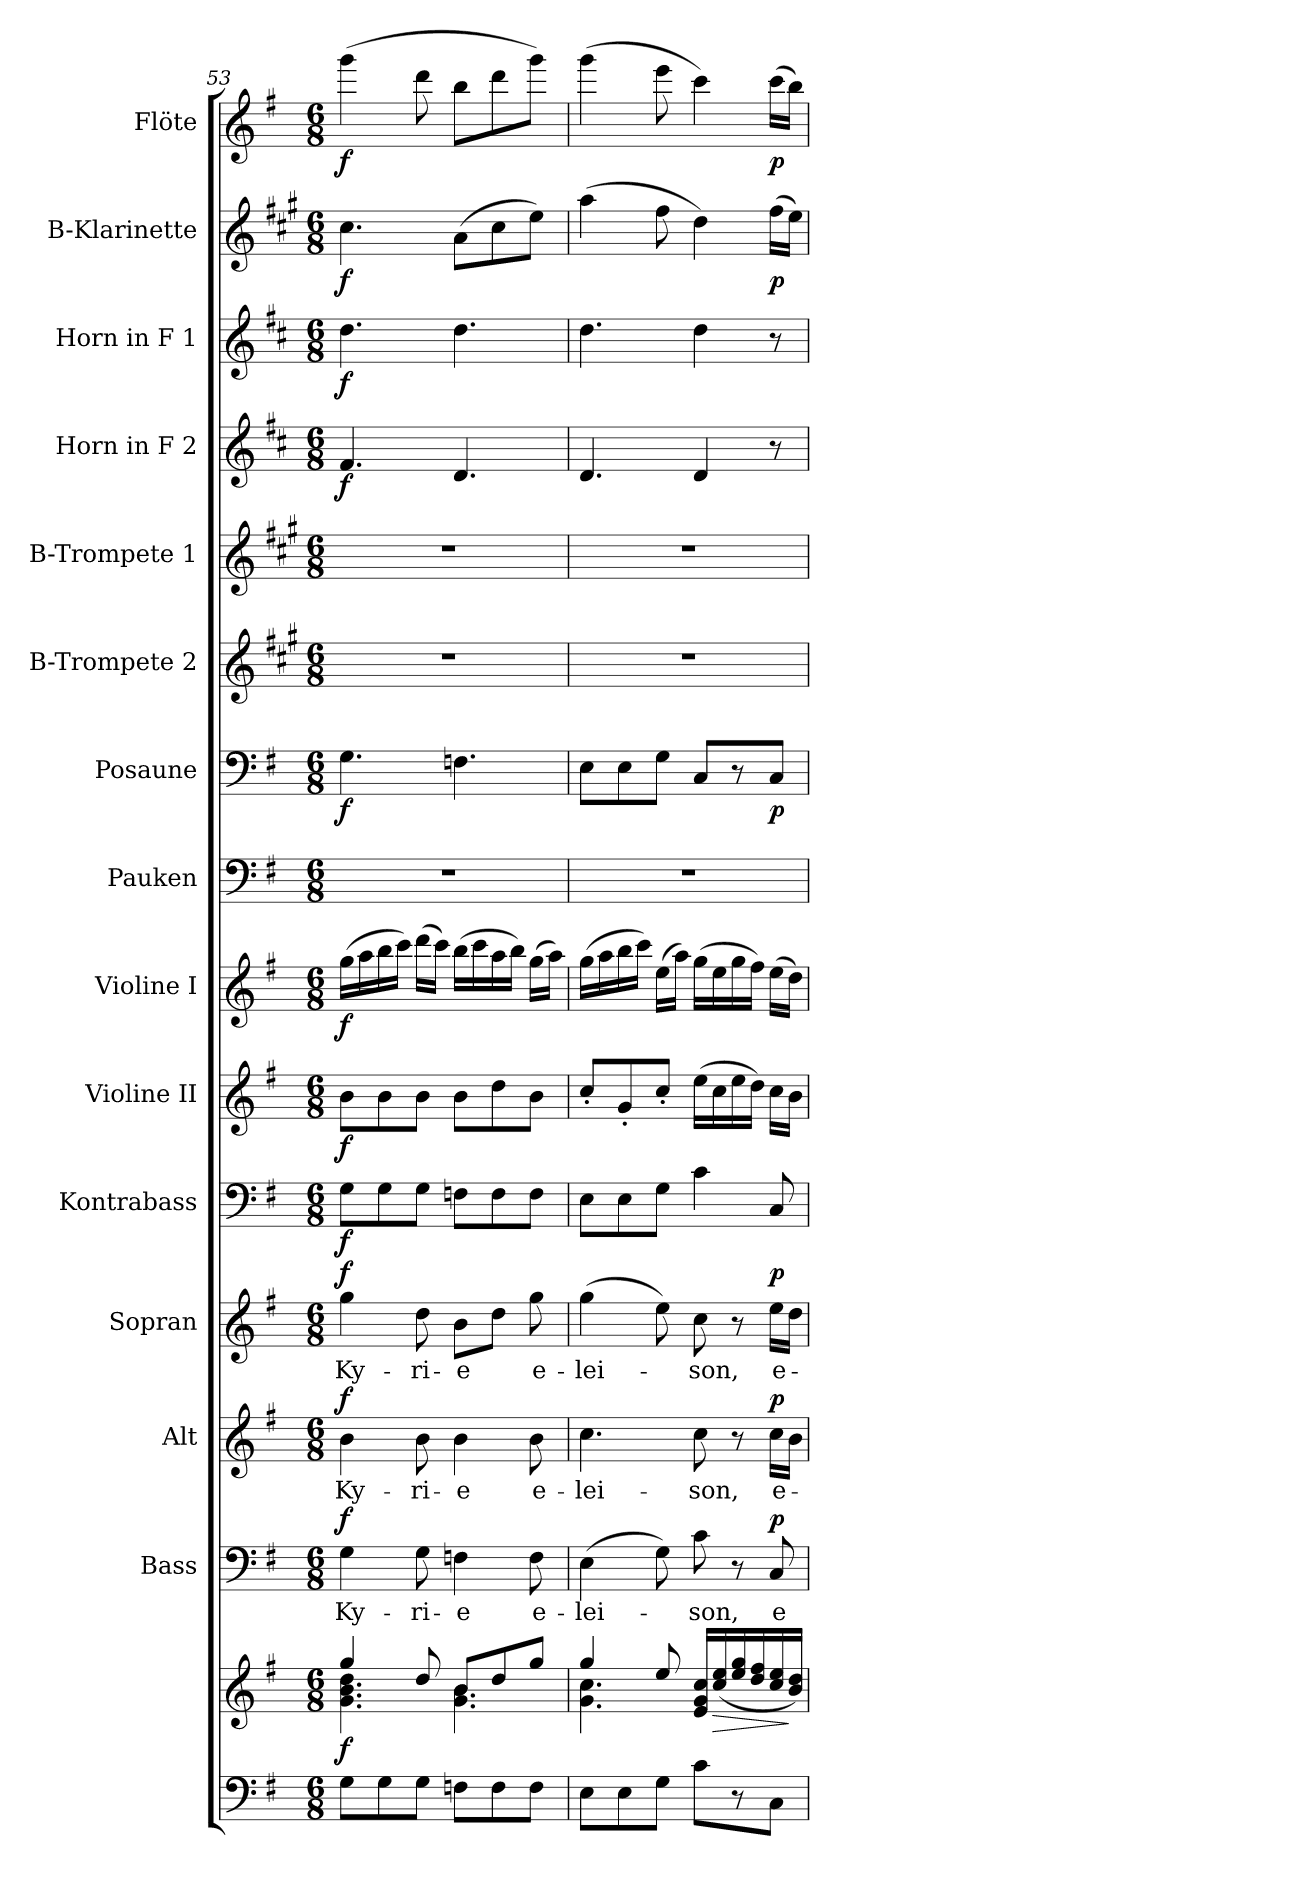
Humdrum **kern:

**kern	**kern	**dynam	**kern	**text	**dynam	**kern	**text	**dynam	**kern	**text	**dynam	**kern	**dynam	**kern	**dynam	**kern	**dynam	**kern	**kern	**dynam	**kern	**kern	**kern	**dynam	**kern	**dynam	**kern	**dynam	**kern	**dynam
*part15	*part15	*part15	*part14	*part14	*part14	*part13	*part13	*part13	*part12	*part12	*part12	*part11	*part11	*part10	*part10	*part9	*part9	*part8	*part7	*part7	*part6	*part5	*part4	*part4	*part3	*part3	*part2	*part2	*part1	*part1
*staff16	*staff15	*staff15/16	*staff14	*staff14	*staff14	*staff13	*staff13	*staff13	*staff12	*staff12	*staff12	*staff11	*staff11	*staff10	*staff10	*staff9	*staff9	*staff8	*staff7	*staff7	*staff6	*staff5	*staff4	*staff4	*staff3	*staff3	*staff2	*staff2	*staff1	*staff1
*	*	*	*I"Bass	*	*	*I"Alt	*	*	*I"Sopran	*	*	*I"Kontrabass	*	*I"Violine II	*	*I"Violine I	*	*I"Pauken	*I"Posaune	*	*I"B-Trompete 2	*I"B-Trompete 1	*I"Horn in F 2	*	*I"Horn in F 1	*	*I"B-Klarinette	*	*I"Flöte	*
*	*	*	*I'B.	*	*	*I'A.	*	*	*I'S.	*	*	*I'Kb.	*	*I'Vl. II	*	*I'Vl. I	*	*I'Pk.	*I'Pos.	*	*I'B Trp. 2	*I'B Trp. 1	*	*	*	*	*I'B Kl.	*	*I'Fl.	*
*clefF4	*clefG2	*	*clefF4	*	*	*clefG2	*	*	*clefG2	*	*	*clefF4	*	*clefG2	*	*clefG2	*	*clefF4	*clefF4	*	*clefG2	*clefG2	*clefG2	*	*clefG2	*	*clefG2	*	*clefG2	*
*	*	*	*	*	*	*	*	*	*	*	*	*ITrd7c12	*	*	*	*	*	*	*	*	*ITrd1c2	*ITrd1c2	*ITrd4c7	*	*ITrd4c7	*	*ITrd1c2	*	*	*
*k[f#]	*k[f#]	*	*k[f#]	*	*	*k[f#]	*	*	*k[f#]	*	*	*k[f#]	*	*k[f#]	*	*k[f#]	*	*k[f#]	*k[f#]	*	*k[f#]	*k[f#]	*k[f#]	*	*k[f#]	*	*k[f#]	*	*k[f#]	*
*G:	*G:	*	*G:	*	*	*G:	*	*	*G:	*	*	*G:	*	*G:	*	*G:	*	*G:	*G:	*	*G:	*G:	*G:	*	*G:	*	*G:	*	*G:	*
*M6/8	*M6/8	*	*M6/8	*	*	*M6/8	*	*	*M6/8	*	*	*M6/8	*	*M6/8	*	*M6/8	*	*M6/8	*M6/8	*	*M6/8	*M6/8	*M6/8	*	*M6/8	*	*M6/8	*	*M6/8	*
=53	=53	=53	=53	=53	=53	=53	=53	=53	=53	=53	=53	=53	=53	=53	=53	=53	=53	=53	=53	=53	=53	=53	=53	=53	=53	=53	=53	=53	=53	=53
*	*^	*	*	*	*	*	*	*	*	*	*	*	*	*	*	*	*	*	*	*	*	*	*	*	*	*	*	*	*	*
!	!	!	!LO:DY:b	!	!LO:LY:b	!LO:DY:a	!	!LO:LY:b	!LO:DY:a	!	!LO:LY:b	!LO:DY:a	!	!LO:DY:b	!	!LO:DY:b	!	!LO:DY:b	!	!	!LO:DY:b	!	!	!	!LO:DY:b	!	!LO:DY:b	!	!LO:DY:b	!	!LO:DY:b
8G\L	4gg/	4.g\ 4.b\ 4.dd\	f	4G\	Ky-	f	4b\	Ky-	f	4gg\	Ky-	f	8GG\L	f	8b\L	f	(>16gg\LL	f	2.r	4.G\	f	2.r	2.r	4.B/	f	4.g\	f	4.b\	f	(>4ggg\	f
.	.	.	.	.	.	.	.	.	.	.	.	.	.	.	.	.	16aa\	.	.	.	.	.	.	.	.	.	.	.	.	.	.
8G\	.	.	.	.	.	.	.	.	.	.	.	.	8GG\	.	8b\	.	16bb\	.	.	.	.	.	.	.	.	.	.	.	.	.	.
.	.	.	.	.	.	.	.	.	.	.	.	.	.	.	.	.	16ccc\JJ)	.	.	.	.	.	.	.	.	.	.	.	.	.	.
!	!	!	!	!	!LO:LY:b	!	!	!LO:LY:b	!	!	!LO:LY:b	!	!	!	!	!	!	!	!	!	!	!	!	!	!	!	!	!	!	!	!
8G\J	8dd/	.	.	8G\	-ri-	.	8b\	-ri-	.	8dd\	-ri-	.	8GG\J	.	8b\J	.	(>16ddd\LL	.	.	.	.	.	.	.	.	.	.	.	.	8ddd\	.
.	.	.	.	.	.	.	.	.	.	.	.	.	.	.	.	.	16ccc\JJ)	.	.	.	.	.	.	.	.	.	.	.	.	.	.
!	!	!	!	!	!LO:LY:b	!	!	!LO:LY:b	!	!	!LO:LY:b	!	!	!	!	!	!	!	!	!	!	!	!	!	!	!	!	!	!	!	!
8Fn\L	8b/L	4.g\ 4.b\	.	4Fn\	-e	.	4b\	-e	.	8b\L	-e	.	8FFn\L	.	8b\L	.	(>16bb\LL	.	.	4.Fn\	.	.	.	4.G/	.	4.g\	.	(>8g\L	.	8bb\L	.
.	.	.	.	.	.	.	.	.	.	.	.	.	.	.	.	.	16ccc\	.	.	.	.	.	.	.	.	.	.	.	.	.	.
8F\	8dd/	.	.	.	.	.	.	.	.	8dd\J	.	.	8FF\	.	8dd\	.	16aa\	.	.	.	.	.	.	.	.	.	.	8b\	.	8ddd\	.
.	.	.	.	.	.	.	.	.	.	.	.	.	.	.	.	.	16bb\JJ)	.	.	.	.	.	.	.	.	.	.	.	.	.	.
!	!	!	!	!	!LO:LY:b	!	!	!LO:LY:b	!	!	!LO:LY:b	!	!	!	!	!	!	!	!	!	!	!	!	!	!	!	!	!	!	!	!
8F\J	8gg/J	.	.	8F\	e-	.	8b\	e-	.	8gg\	e-	.	8FF\J	.	8b\J	.	(>16gg\LL	.	.	.	.	.	.	.	.	.	.	8dd\J)	.	8ggg\J)	.
.	.	.	.	.	.	.	.	.	.	.	.	.	.	.	.	.	16aa\JJ)	.	.	.	.	.	.	.	.	.	.	.	.	.	.
=54	=54	=54	=54	=54	=54	=54	=54	=54	=54	=54	=54	=54	=54	=54	=54	=54	=54	=54	=54	=54	=54	=54	=54	=54	=54	=54	=54	=54	=54	=54	=54
!	!	!	!	!	!LO:LY:b	!	!	!LO:LY:b	!	!	!LO:LY:b	!	!	!	!	!	!	!	!	!	!	!	!	!	!	!	!	!	!	!	!
8E\L	4gg/	4.g\ 4.cc\	.	(>4E\	-lei-	.	4.cc\	-lei-	.	(>4gg\	-lei-	.	8EE\L	.	8cc'</L	.	(>16gg\LL	.	2.r	8E\L	.	2.r	2.r	4.G/	.	4.g\	.	(>4gg\	.	(>4ggg\	.
.	.	.	.	.	.	.	.	.	.	.	.	.	.	.	.	.	16aa\	.	.	.	.	.	.	.	.	.	.	.	.	.	.
8E\	.	.	.	.	.	.	.	.	.	.	.	.	8EE\	.	8g'</	.	16bb\	.	.	8E\	.	.	.	.	.	.	.	.	.	.	.
.	.	.	.	.	.	.	.	.	.	.	.	.	.	.	.	.	16ccc\JJ)	.	.	.	.	.	.	.	.	.	.	.	.	.	.
8G\J	8ee/	.	.	8G\)	.	.	.	.	.	8ee\)	.	.	8GG\J	.	8cc'</J	.	(>16ee\LL	.	.	8G\J	.	.	.	.	.	.	.	8ee\	.	8eee\	.
.	.	.	.	.	.	.	.	.	.	.	.	.	.	.	.	.	16aa\JJ)	.	.	.	.	.	.	.	.	.	.	.	.	.	.
!	!	!	!	!	!LO:LY:b	!	!	!LO:LY:b	!	!	!LO:LY:b	!	!	!	!	!	!	!	!	!	!	!	!	!	!	!	!	!	!	!	!
8c\L	16e/ 16g/ 16cc/LL	4.ryy	.	8c\	-son,	.	8cc\	-son,	.	8cc\	-son,	.	4C\	.	(>16ee\LL	.	(>16gg\LL	.	.	8C/L	.	.	.	4G/	.	4g\	.	4cc\)	.	4ccc\)	.
!	!	!	!LO:HP:b	!	!	!	!	!	!	!	!	!	!	!	!	!	!	!	!	!	!	!	!	!	!	!	!	!	!	!	!
.	(<16cc/ 16ee/	.	>	.	.	.	.	.	.	.	.	.	.	.	16cc\	.	16ee\	.	.	.	.	.	.	.	.	.	.	.	.	.	.
8r	16ee/ 16gg/	.	.	8r	.	.	8r	.	.	8r	.	.	.	.	16ee\	.	16gg\	.	.	8r	.	.	.	.	.	.	.	.	.	.	.
.	16dd/ 16ff#/	.	.	.	.	.	.	.	.	.	.	.	.	.	16dd\JJ)	.	16ff#\JJ)	.	.	.	.	.	.	.	.	.	.	.	.	.	.
!	!	!	!	!	!LO:LY:b	!LO:DY:a	!	!LO:LY:b	!LO:DY:a	!	!LO:LY:b	!LO:DY:a	!	!	!	!	!	!	!	!	!LO:DY:b	!	!	!	!	!	!	!	!LO:DY:b	!	!LO:DY:b
8C\J	16cc/ 16ee/	.	.	8C/	e-	p	16cc\LL	e-	p	16ee\LL	e-	p	8CC/	.	16cc\LL	.	(>16ee\LL	.	.	8C/J	p	.	.	8r	.	8r	.	(>16ee\LL	p	(>16ccc\LL	p
.	16b/ 16dd/JJ)	.	]	.	.	.	16b\JJ	.	.	16dd\JJ	.	.	.	.	16b\JJ	.	16dd\JJ)	.	.	.	.	.	.	.	.	.	.	16dd\JJ)	.	16bb\JJ)	.
*	*v	*v	*	*	*	*	*	*	*	*	*	*	*	*	*	*	*	*	*	*	*	*	*	*	*	*	*	*	*	*	*
=	=	=	=	=	=	=	=	=	=	=	=	=	=	=	=	=	=	=	=	=	=	=	=	=	=	=	=	=	=	=
*-	*-	*-	*-	*-	*-	*-	*-	*-	*-	*-	*-	*-	*-	*-	*-	*-	*-	*-	*-	*-	*-	*-	*-	*-	*-	*-	*-	*-	*-	*-
